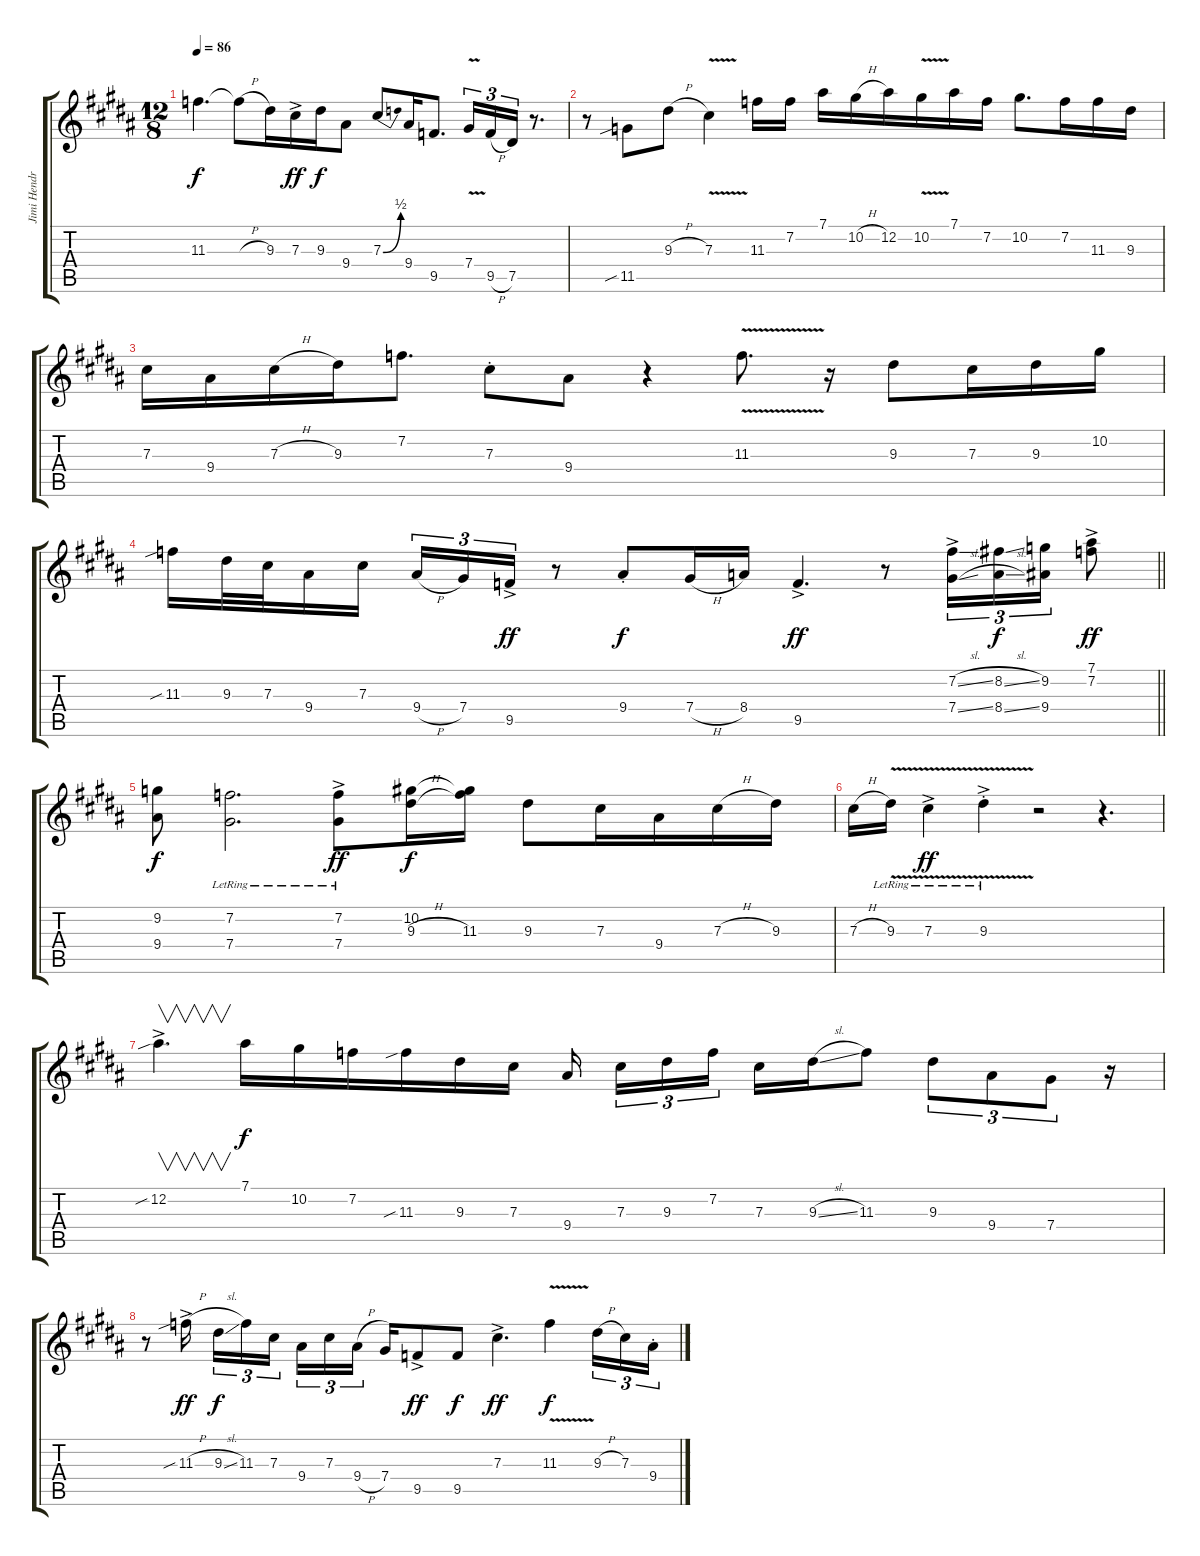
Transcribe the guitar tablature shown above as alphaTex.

\track ("Jimi Hendrix" "Jimi Hendr") {instrument acousticguitarsteel}
\staff {score tabs}
\tuning (Eb4 Bb3 Gb3 Db3 Ab2 Eb2) {hide}
\ts (12 8)
\tempo 86
\clef g2
\ks b
11.3.4{d dy f instrument acousticguitarsteel} 11.3{h t}.8 9.3.16 7.3{ac}.16{dy ff} 9.3.16{dy f} 9.4.8 7.3{be (bend 0 0 60 2)}.8 9.4.16 9.5.8{d} 7.4{v}.16{tu (3 2)} 9.5{h}.16{tu (3 2)} 7.5.16{tu (3 2)} r.8{d} |
\ks g#minor
r.8 11.5{sib}.8 9.3{h}.8 7.3{v}.4 11.3.16 7.2.16 7.1.16 10.2{h}.16 12.2.16 10.2{v}.16 7.1.16 7.2.16 10.2.8{d} 7.2.16 11.3.16 9.3.16 |
\ks b
7.3.16 9.4.16 7.3{h}.16 9.3.16 7.2.8{d} 7.3{st}.8 9.4.8 r.4 11.3{v}.8{d} r.16 9.3.8 7.3.16 9.3.16 10.2.16 |
\barLineRight lightlight
\ks g#minor
11.3{sib}.16 9.3.32 7.3.32 9.4.16 7.3.16{beam splitsecondary} 9.4{h}.16{tu (3 2)} 7.4.16{tu (3 2)} 9.5{ac}.16{tu (3 2) dy ff} r.8 9.4{st}.8{dy f} 7.4{h}.16 8.4.16 9.5{ac}.4{d dy ff} r.8 (7.2{sl ac} 7.4{sl ac}).16{tu (3 2)} (8.2{sl} 8.4{sl}).16{tu (3 2) dy f} (9.2 9.4).16{tu (3 2)} (7.1{ac} 7.2{ac}).8{dy ff} |
\ks b
(9.2 9.4).8{dy f} (7.2{lr} 7.4{lr}).2{d} (7.2{ac lr} 7.4{ac lr}).8{dy ff} (10.2 9.3{h}).16{dy f} (10.2{t} 11.3).16 9.3.8 7.3.16 9.4.16 7.3{h}.16 9.3.16 |
\ks g#minor
7.3{h}.16 9.3{v lr}.16 7.3{v ac lr}.4{dy ff} 9.3{v ac st lr}.4 r.2 r.4{d} |
\ks b
12.2{sib ac}.4{v d} 7.1.16{dy f} 10.2.16 7.2.16 11.3{sib}.16 9.3.16 7.3.16 9.4.16{beam splitsecondary} 7.3.16{tu (3 2)} 9.3.16{tu (3 2)} 7.2.16{tu (3 2) beam splitsecondary} 7.3.16 9.3{sl}.16 11.3.8 9.3.8{tu (3 2)} 9.4.8{tu (3 2)} 7.4.8{tu (3 2)} r.16 |
\ks g#minor
r.8 11.3{sib h ac}.16{dy ff beam splitsecondary} 9.3{sl}.16{tu (3 2) dy f} 11.3.16{tu (3 2)} 7.3.16{tu (3 2) beam splitsecondary} 9.4.16{tu (3 2)} 7.3.16{tu (3 2)} 9.4{h}.16{tu (3 2) beam splitsecondary} 7.4.16 9.5{ac}.8{dy ff} 9.5.8{dy f} 7.3{ac}.4{d dy ff} 11.3{v}.4{dy f} 9.3{h}.16{tu (3 2)} 7.3.16{tu (3 2)} 9.4{st}.16{tu (3 2)}
